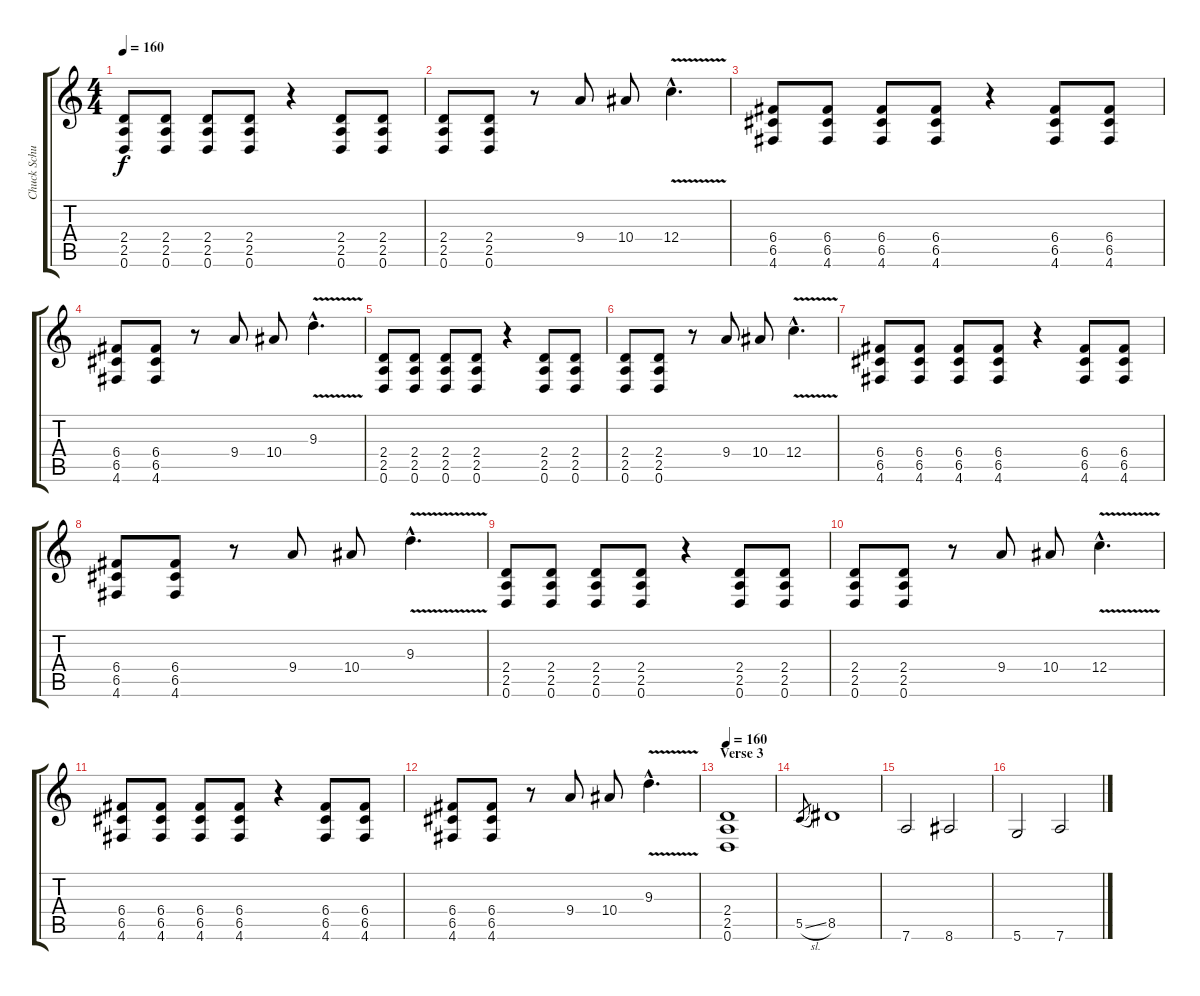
\track ("Chuck Schuldiner" "Chuck Schu") {instrument distortionguitar}
\staff {score tabs}
\tuning (D4 A3 F3 C3 G2 D2) {hide}
\ts (4 4)
\tempo 160
\clef g2
\ks c
(2.4 2.5 0.6).8{dy f} (2.4 2.5 0.6).8 (2.4 2.5 0.6).8 (2.4 2.5 0.6).8 r.4 (2.4 2.5 0.6).8 (2.4 2.5 0.6).8 |
(2.4 2.5 0.6).8 (2.4 2.5 0.6).8 r.8 9.4.8 10.4.8 12.4{v hac}.4{d} |
(6.4 6.5 4.6).8 (6.4 6.5 4.6).8 (6.4 6.5 4.6).8 (6.4 6.5 4.6).8 r.4 (6.4 6.5 4.6).8 (6.4 6.5 4.6).8 |
(6.4 6.5 4.6).8 (6.4 6.5 4.6).8 r.8 9.4.8 10.4.8 9.3{v hac}.4{d} |
(2.4 2.5 0.6).8 (2.4 2.5 0.6).8 (2.4 2.5 0.6).8 (2.4 2.5 0.6).8 r.4 (2.4 2.5 0.6).8 (2.4 2.5 0.6).8 |
(2.4 2.5 0.6).8 (2.4 2.5 0.6).8 r.8 9.4.8 10.4.8 12.4{v hac}.4{d} |
(6.4 6.5 4.6).8 (6.4 6.5 4.6).8 (6.4 6.5 4.6).8 (6.4 6.5 4.6).8 r.4 (6.4 6.5 4.6).8 (6.4 6.5 4.6).8 |
(6.4 6.5 4.6).8 (6.4 6.5 4.6).8 r.8 9.4.8 10.4.8 9.3{v hac}.4{d} |
(2.4 2.5 0.6).8 (2.4 2.5 0.6).8 (2.4 2.5 0.6).8 (2.4 2.5 0.6).8 r.4 (2.4 2.5 0.6).8 (2.4 2.5 0.6).8 |
(2.4 2.5 0.6).8 (2.4 2.5 0.6).8 r.8 9.4.8 10.4.8 12.4{v hac}.4{d} |
(6.4 6.5 4.6).8 (6.4 6.5 4.6).8 (6.4 6.5 4.6).8 (6.4 6.5 4.6).8 r.4 (6.4 6.5 4.6).8 (6.4 6.5 4.6).8 |
(6.4 6.5 4.6).8 (6.4 6.5 4.6).8 r.8 9.4.8 10.4.8 9.3{v hac}.4{d} |
\section ("" "Verse 3")
\tempo 160
(2.4 2.5 0.6).1 |
5.5{sl}.8{gr} 8.5.1 |
7.6.2 8.6.2 |
5.6.2 7.6.2
